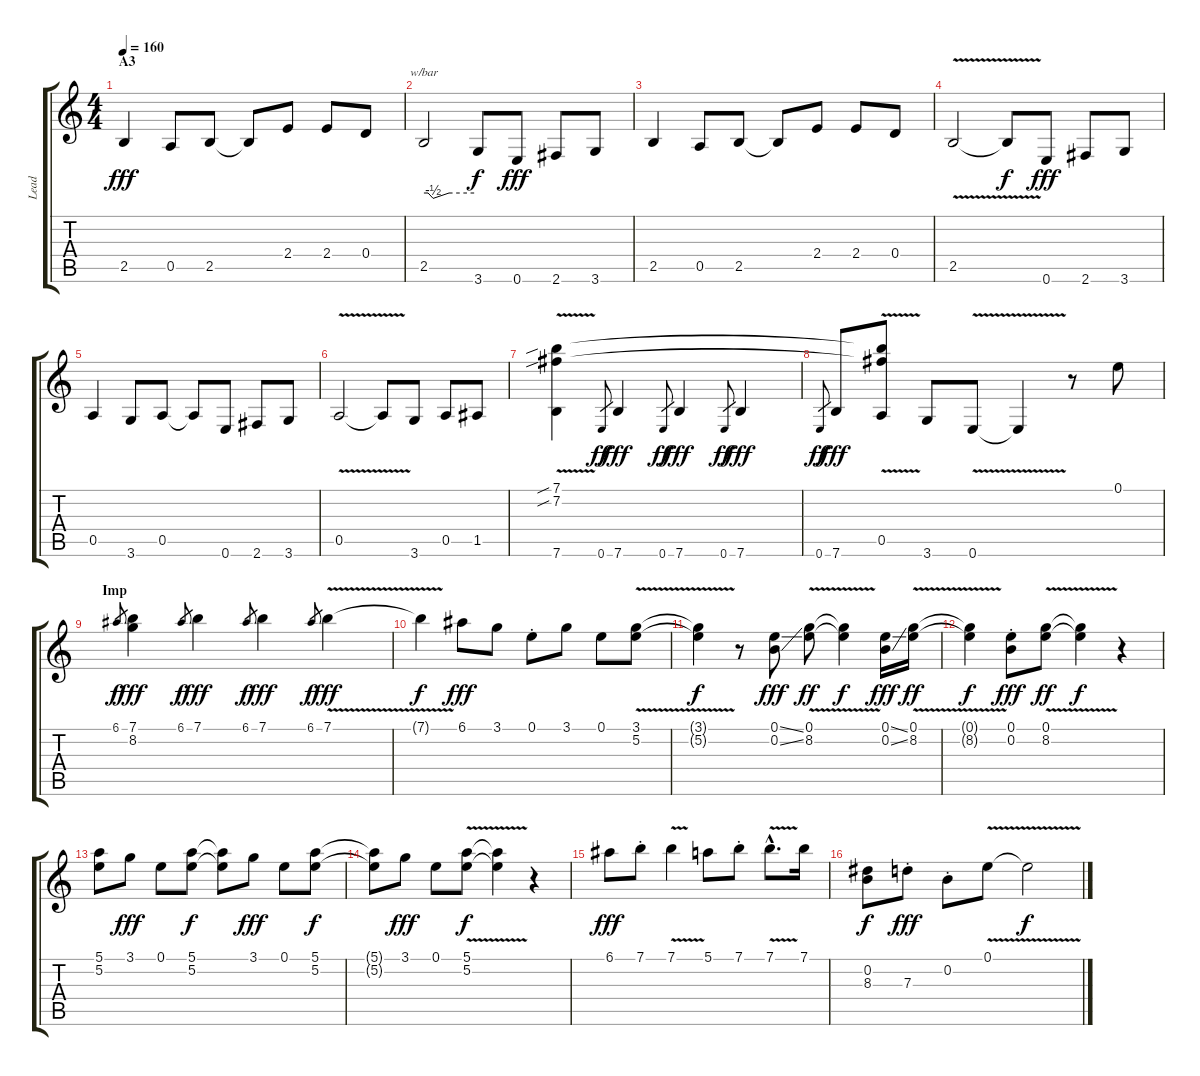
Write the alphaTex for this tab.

\track ("Lead" "Lead") {instrument electricguitarclean}
\staff {score tabs}
\tuning (E4 B3 G3 D3 A2 E2) {hide}
\ts (4 4)
\section ("" "A3")
\tempo 160
\clef g2
\ks c
2.5.4{dy fff} 0.5.8 2.5.8 2.5{t}.8 2.4.8 2.4.8 0.4.8 |
2.5.2{tbe (custom default 0 0 5 0 11 -2 30 0 60 0)} 3.6.8{dy f} 0.6.8{dy fff} 2.6.8 3.6.8 |
2.5.4 0.5.8 2.5.8 2.5{t}.8 2.4.8 2.4.8 0.4.8 |
2.5{v}.2 2.5{t}.8{dy f} 0.6.8{dy fff} 2.6.8 3.6.8 |
0.5.4 3.6.8 0.5.8 0.5{t}.8 0.6.8 2.6.8 3.6.8 |
0.5{v}.2 0.5{t}.8 3.6.8 0.5.8 1.5.8 |
(7.1{v sib} 7.2{v sib} 7.6).4 0.6.8{gr dy ff} 7.6.4{dy fff} 0.6.8{gr dy ff} 7.6.4{dy fff} 0.6.8{gr dy ff} 7.6.4{dy fff} |
0.6.8{gr dy ff} 7.6.8{dy fff} (7.1{t} 7.2{t} 0.5).8 3.6.8 0.6{v}.8 0.6{t}.4 r.8{balance 16 instrument electricbasspick} 0.1.8 |
\section ("" "Imp")
6.1.8{gr dy f} (7.1 8.2).4{dy fff} 6.1.8{gr dy f} 7.1.4{dy fff} 6.1.8{gr dy f} 7.1.4{dy fff} 6.1.8{gr dy f} 7.1{v}.4{dy fff} |
7.1{t}.4{dy f} 6.1.8{dy fff} 3.1.8 0.1{st}.8 3.1.8 0.1.8 (3.1{v} 5.2{v}).8 |
(3.1{t} 5.2{t}).4{dy f} r.8 (0.1{ss} 0.2{ss}).8{dy fff} (0.1{v} 8.2{v}).8{dy ff} (0.1{t} 8.2{t}).4{dy f} (0.1{ss} 0.2{ss}).16{dy fff} (0.1{v} 8.2{v}).16{dy ff} |
(0.1{t} 8.2{t}).4{dy f} (0.1{st} 0.2{st}).8{dy fff} (0.1{v} 8.2).8{dy ff} (0.1{t} 8.2{t}).4{dy f} r.4 |
(5.1 5.2).8 3.1.8{dy fff} 0.1.8 (5.1 5.2).8{dy f} (5.1{t} 5.2{t}).8 3.1.8{dy fff} 0.1.8 (5.1 5.2).8{dy f} |
(5.1{t} 5.2{t}).8 3.1.8{dy fff} 0.1.8 (5.1{v} 5.2{v}).8{dy f} (5.1{t} 5.2{t}).4 r.4 |
6.1.8{dy fff} 7.1{st}.8 7.1{v}.4 5.1.8 7.1{st}.8 7.1{v hac}.8{d} 7.1.16 |
(0.2 8.3).8{dy f} 7.3{st}.8{dy fff} 0.2{st}.8 0.1{v}.8 0.1{t}.2{dy f}
